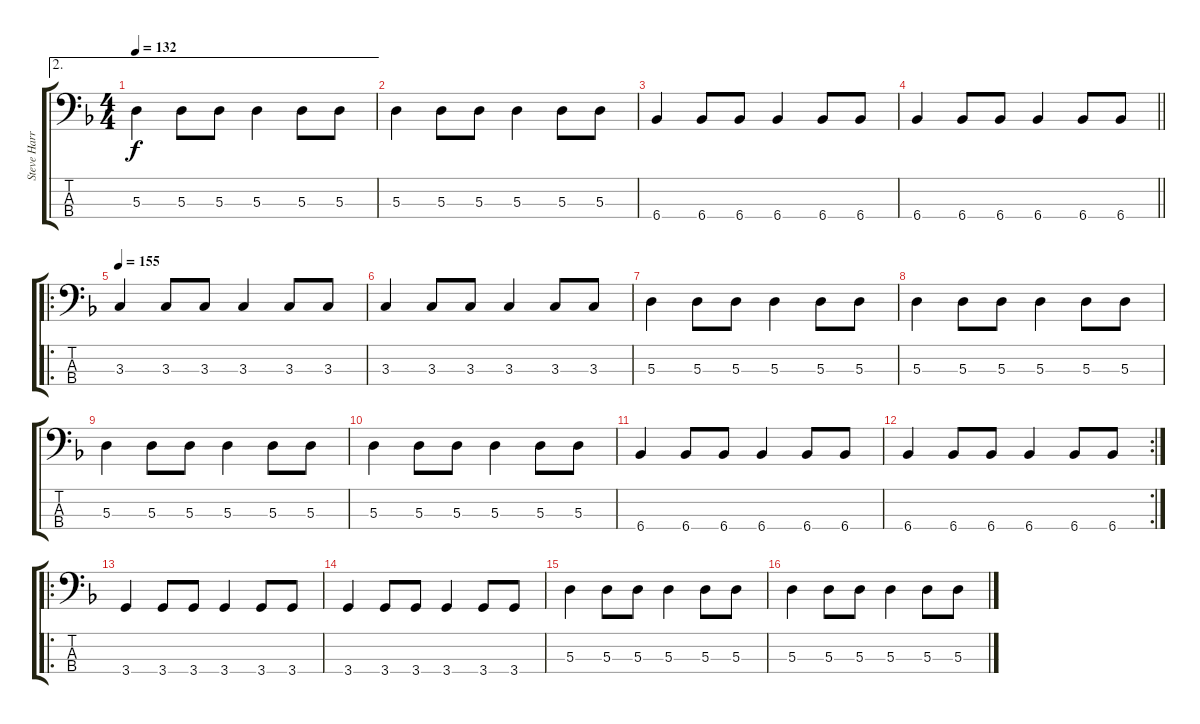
\track ("Steve Harris" "Steve Harr") {instrument electricbassfinger}
\staff {score tabs}
\tuning (G2 D2 A1 E1) {hide}
\ae 2
\ts (4 4)
\tempo 132
\clef f4
\ks f
5.3.4{dy f} 5.3.8 5.3.8 5.3.4 5.3.8 5.3.8 |
5.3.4 5.3.8 5.3.8 5.3.4 5.3.8 5.3.8 |
6.4.4 6.4.8 6.4.8 6.4.4 6.4.8 6.4.8 |
\barLineRight lightlight
6.4.4 6.4.8 6.4.8 6.4.4 6.4.8 6.4.8 |
\ro
\tempo 155
3.3.4 3.3.8 3.3.8 3.3.4 3.3.8 3.3.8 |
3.3.4 3.3.8 3.3.8 3.3.4 3.3.8 3.3.8 |
5.3.4 5.3.8 5.3.8 5.3.4 5.3.8 5.3.8 |
5.3.4 5.3.8 5.3.8 5.3.4 5.3.8 5.3.8 |
5.3.4 5.3.8 5.3.8 5.3.4 5.3.8 5.3.8 |
5.3.4 5.3.8 5.3.8 5.3.4 5.3.8 5.3.8 |
6.4.4 6.4.8 6.4.8 6.4.4 6.4.8 6.4.8 |
\rc 2
6.4.4 6.4.8 6.4.8 6.4.4 6.4.8 6.4.8 |
\ro
3.4.4 3.4.8 3.4.8 3.4.4 3.4.8 3.4.8 |
3.4.4 3.4.8 3.4.8 3.4.4 3.4.8 3.4.8 |
5.3.4 5.3.8 5.3.8 5.3.4 5.3.8 5.3.8 |
5.3.4 5.3.8 5.3.8 5.3.4 5.3.8 5.3.8
